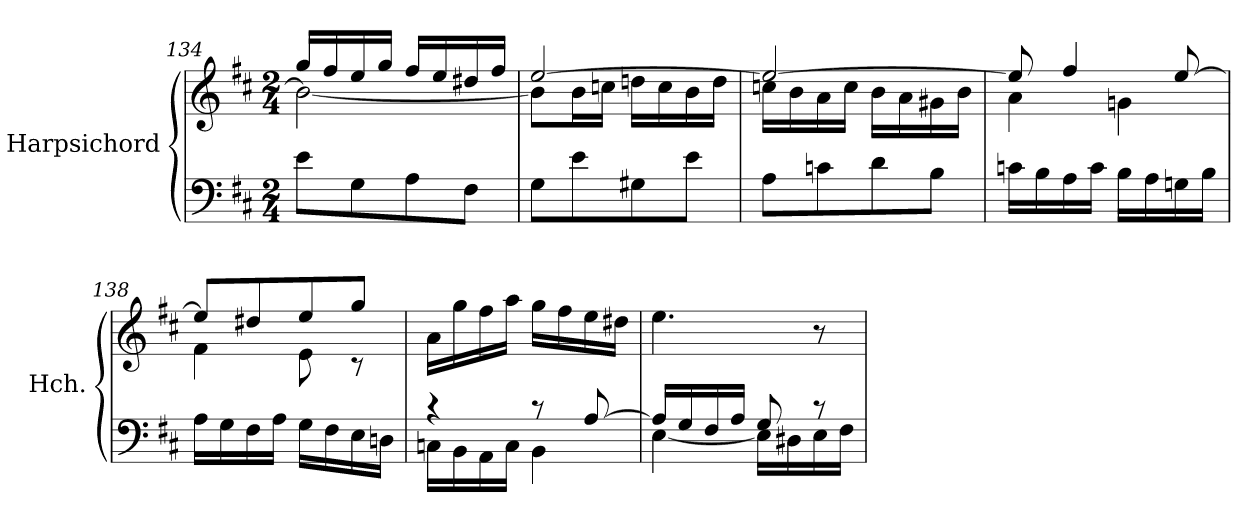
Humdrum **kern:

**kern	**kern
*part1	*part1
*staff2	*staff1
*I"Harpsichord	*
*I'Hch.	*
*clefF4	*clefG2
*k[f#c#]	*k[f#c#]
*M2/4	*M2/4
=134	=134
*	*^
8e\L	16gg/LL	2b\_
.	16ff#/	.
8G\	16ee/	.
.	16gg/JJ	.
8A\	16ff#/LL	.
.	16ee/	.
8F#\J	16dd#X/	.
.	16ff#/JJ	.
=135	=135	=135
8G\L	[2ee/	8b\L]
8e\	.	16b\L
.	.	16ccn\JJ
8G#X\	.	16ddn\LL
.	.	16cc\
8e\J	.	16b\
.	.	16dd\JJ
=136	=136	=136
8A\L	2ee/_	16ccn\LL
.	.	16b\
8cn\	.	16a\
.	.	16cc\JJ
8d\	.	16b\LL
.	.	16a\
8B\J	.	16g#X\
.	.	16b\JJ
=137	=137	=137
16cn\LL	8ee/]	4a\
16B\	.	.
16A\	4ff#/	.
16c\JJ	.	.
16B\LL	.	4gn\
16A\	.	.
16Gn\	[8ee/	.
16B\JJ	.	.
=138	=138	=138
16A\LL	8ee/L]	4f#\
16G\	.	.
16F#\	8dd#X/	.
16A\JJ	.	.
16G\LL	8ee/	8e\
16F#\	.	.
16E\	8gg/J	8r
16Dn\JJ	.	.
*	*v	*v
!!LO:LB:g=z
=139	=139
*^	*
4r	16Cn\LL	16a\LL
.	16BB\	16gg\
.	16AA\	16ff#\
.	16C\JJ	16aa\JJ
8r	4BB\	16gg\LL
.	.	16ff#\
[8A/	.	16ee\
.	.	16dd#X\JJ
=140	=140	=140
16A/LL]	[4E\	4.ee\
16G/	.	.
16F#/	.	.
16A/JJ	.	.
8G/	16E\LL]	.
.	16D#X\	.
8r	16E\	8r
.	16F#\JJ	.
*v	*v	*
=	=
*-	*-
